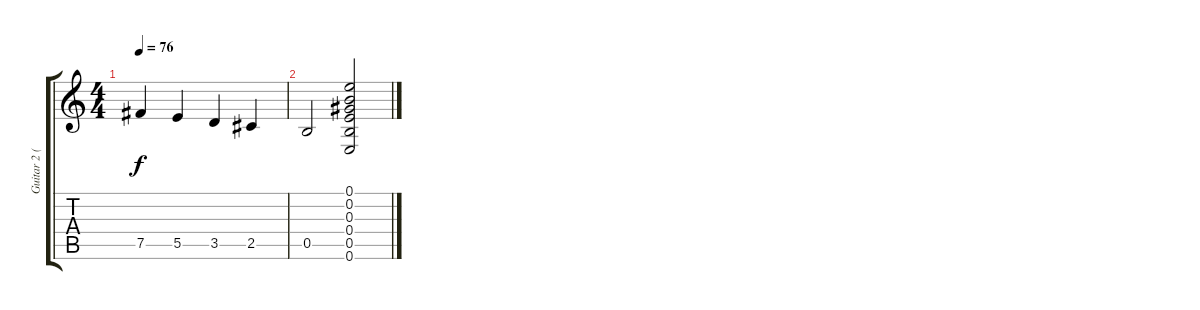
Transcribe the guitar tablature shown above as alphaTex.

\track ("Guitar 2 (Slide)" "Guitar 2 (") {instrument acousticguitarsteel}
\staff {score tabs}
\tuning (E4 B3 Ab3 E3 B2 E2) {hide}
\ts (4 4)
\tempo 76
\clef g2
\ks c
7.5.4{dy f} 5.5.4 3.5.4 2.5.4 |
0.5.2 (0.1 0.2 0.3 0.4 0.5 0.6).2
